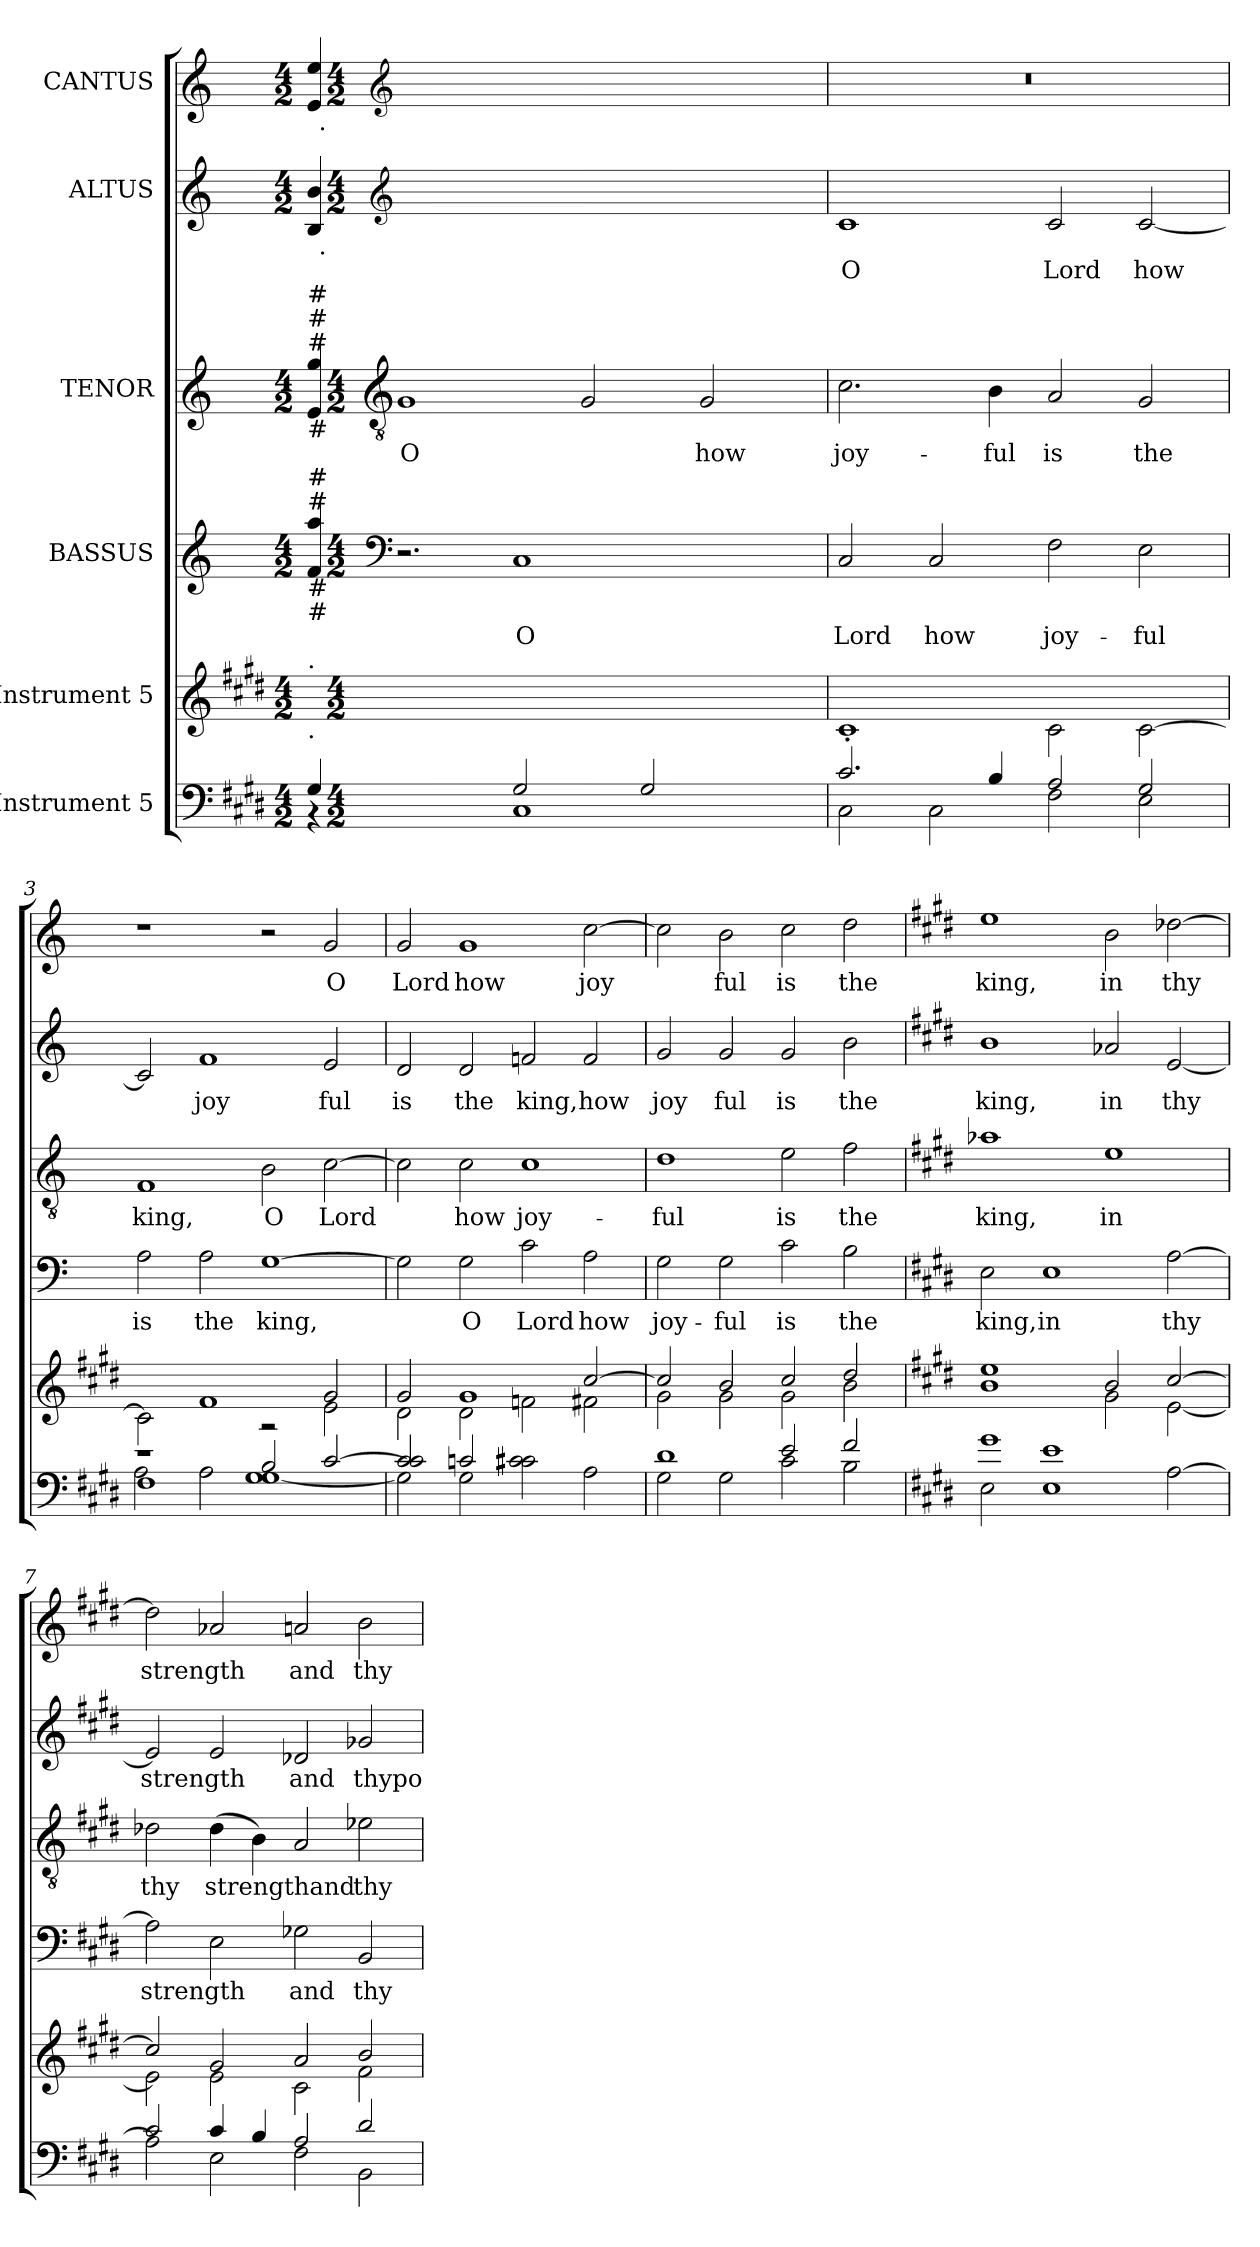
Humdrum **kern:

**kern	**kern	**kern	**text	**kern	**text	**kern	**text	**kern	**text
*part6	*part5	*part4	*part4	*part3	*part3	*part2	*part2	*part1	*part1
*staff6	*staff5	*staff4	*staff4	*staff3	*staff3	*staff2	*staff2	*staff1	*staff1
*I"Instrument 5	*I"Instrument 5	*I"BASSUS	*	*I"TENOR	*	*I"ALTUS	*	*I"CANTUS	*
!!LO:PB:g=z
*stria5	*stria5	*stria5	*	*stria5	*	*stria5	*	*stria5	*
*clefF4	*clefG2	*	*	*	*	*	*	*	*
*ITrd-3c-5	*ITrd-3c-5	*ITrd2c3	*	*ITrd2c3	*	*ITrd2c3	*	*ITrd2c3	*
*k[f#c#g#]	*k[f#c#g#]	*k[f#c#g#]	*	*k[f#c#g#]	*	*k[f#c#g#]	*	*k[f#c#g#]	*
*A:	*A:	*A:	*	*A:	*	*A:	*	*A:	*
*M4/2	*M4/2	*M4/2	*	*M4/2	*	*M4/2	*	*M4/2	*
*MM90	*MM90	*MM90	*	*MM90	*	*MM90	*	*MM90	*
=1	=1	=1	=1	=1	=1	=1	=1	=1	=1
*^	*	*	*	*	*	*	*	*	*
!	!	!	!	!	!	!	!	!	!LO:TX:a:t=#	!
!	!	!	!	!	!	!	!	!	!LO:TX:a:t=#	!
!	!	!	!	!	!	!	!	!	!LO:TX:b:t=#	!
!	!	!	!	!	!	!	!LO:TX:a:t=#	!	!	!
!	!	!	!	!	!	!	!LO:TX:a:t=#	!	!	!
!	!	!	!	!	!	!	!LO:TX:a:t=#	!	!	!
!	!	!	!	!	!	!	!LO:TX:b:t=#	!	!	!
!	!	!	!	!	!LO:TX:a:t=#	!	!	!	!	!
!	!	!	!	!	!LO:TX:a:t=#	!	!	!	!	!
!	!	!	!	!	!LO:TX:a:t=#	!	!	!	!	!
!	!	!	!	!	!LO:TX:b:t=#	!	!	!	!	!
!	!	!	!LO:TX:a:t=#	!	!	!	!	!	!	!
!	!	!	!LO:TX:a:t=#	!	!	!	!	!	!	!
!	!	!	!LO:TX:b:t=#	!	!	!	!	!	!	!
!	!	!	!LO:TX:b:t=#	!	!	!	!	!	!	!
!	!	!LO:TX:a:t=.	!	!	!	!	!	!	!	!
!	!	!LO:TX:b:t=.	!	!	!	!	!	!	!	!
!LO:N:vis=4	!LO:N:vis=4	!	!	!LO:LY:b:cj	!	!LO:LY:b:cj	!	!LO:LY:b:cj	!	!LO:LY:b:cj
*	*	*	*	*	*	*	*^	*	*^	*
1c#	1r	4ryy	4ff#/ 4d/	.	4ee/ 4c#/	.	4g#/ 4G#/	64ryy	.	4cc#/ 4c#/	64ryy	.
!	!	!	!	!	!	!	!	!	!	!	!LO:TX:b:t=.	!
!	!	!	!	!	!	!	!	!LO:TX:b:t=.	!	!	!	!
.	.	.	.	.	.	.	.	1ryy	.	.	1ryy	.
*	*	*	*clefF4	*	*clefGv2	*	*clefG2	*	*	*clefG2	*	*
*M4/2	*	*M4/2	*M4/2	*	*M4/2	*	*M4/2	*	*	*M4/2	*	*
!	!	!	!	!	!	!LO:LY:b:cj	!	!	!	!	!	!
.	.	0ryy	2.r	.	1E	O	0ryy	.	.	0ryy	.	.
!	!	!	!	!LO:LY:b:cj	!	!	!	!	!	!	!	!
2c#/	1F#	.	1AA	O	.	.	.	.	.	.	.	.
.	.	.	.	.	.	.	.	1ryy	.	.	1ryy	.
.	.	.	.	.	2E/	.	.	.	.	.	.	.
2c#/	.	.	.	.	.	.	.	.	.	.	.	.
!	!	!	!	!	!	!LO:LY:b:cj	!	!	!	!	!	!
.	.	.	.	.	2E/	how	.	.	.	.	.	.
4ryy	4ryy	.	4ryy	.	.	.	.	.	.	.	.	.
.	.	.	.	.	.	.	.	8...ryy	.	.	8...ryy	.
=2	=2	=2	=2	=2	=2	=2	=2	=2	=2	=2	=2	=2
!	!	!	!	!LO:LY:b:cj	!	!LO:LY:b:cj	!	!	!LO:LY:b:cj	!	!	!
*	*	*	*	*	*	*	*v	*v	*	*	*	*
*	*	*	*	*	*	*	*	*	*v	*v	*
2.f#/	2F#\	1f#'>	2AA/	Lord	2.A\	joy-	1A	O	0r	.
!	!	!	!	!LO:LY:b:cj	!	!	!	!	!	!
.	2F#\	.	2AA/	how	.	.	.	.	.	.
!	!	!	!	!	!	!LO:LY:b:cj	!	!	!	!
4e/	.	.	.	.	4G#\	-ful	.	.	.	.
!	!	!	!	!LO:LY:b:cj	!	!LO:LY:b:cj	!	!LO:LY:b:cj	!	!
2d/	2B\	2f#\	2D\	joy-	2F#/	is	2A/	Lord	.	.
!	!	!	!	!LO:LY:b:cj	!	!LO:LY:b:cj	!	!LO:LY:b:cj	!	!
2c#/	2A\	[<2f#\	2C#\	-ful	2E/	the	[<2A/	how	.	.
=3	=3	=3	=3	=3	=3	=3	=3	=3	=3	=3
*	*	*^	*	*	*	*	*	*	*	*
!	!	!	!	!	!LO:LY:b:cj	!	!LO:LY:b:cj	!	!LO:LY:b:cj	!	!
1B	2d\	2f#\]	1r	2F#\	is	1D	king,	2A/]	.	1r	.
!	!	!	!	!	!LO:LY:b:cj	!	!	!	!LO:LY:b:cj	!	!
.	2d\	1b	.	2F#\	the	.	.	1d	joy	.	.
!	!	!	!	!	!LO:LY:b:cj	!	!LO:LY:b:cj	!	!	!	!
2e/	1c# [<1c#	.	2r	[>1E	king,	2G#\	O	.	.	2r	.
!	!	!	!	!	!	!	!LO:LY:b:cj	!	!LO:LY:b:cj	!	!LO:LY:b:cj
[>2f#/	.	2cc#/	2a\	.	.	[>2A\	Lord	2c#/	ful	2e/	O
=4	=4	=4	=4	=4	=4	=4	=4	=4	=4	=4	=4
!	!	!	!	!	!LO:LY:b:cj	!	!LO:LY:b:cj	!	!LO:LY:b:cj	!	!LO:LY:b:cj
2f#/ 2f#/]	2c#\]	2cc#/	2g#\	2E\]	.	2A\]	.	2B/	is	2e/	Lord
!	!	!	!	!	!LO:LY:b:cj	!	!LO:LY:b:cj	!	!LO:LY:b:cj	!	!LO:LY:b:cj
2f/	2c#\	1cc#	2g#\	2E\	O	2A\	how	2B/	the	1e	how
!	!	!	!	!	!LO:LY:b:cj	!	!LO:LY:b:cj	!	!LO:LY:b:cj	!	!
1ryy	2f#\ 2f#\	.	2b-X\	2A\	Lord	1A	joy-	2dn/	king,	.	.
!	!	!	!	!	!LO:LY:b:cj	!	!	!	!LO:LY:b:cj	!	!LO:LY:b:cj
.	2d\	[>2ff#/	2b\	2F#\	how	.	.	2d/	how	[>2a\	joy
=5	=5	=5	=5	=5	=5	=5	=5	=5	=5	=5	=5
!	!	!	!	!	!LO:LY:b:cj	!	!LO:LY:b:cj	!	!LO:LY:b:cj	!	!LO:LY:b:cj
1g#	2c#\	2ff#/]	2cc#\	2E\	joy-	1B	-ful	2e/	joy	2a\]	.
!	!	!	!	!	!LO:LY:b:cj	!	!	!	!LO:LY:b:cj	!	!LO:LY:b:cj
.	2c#\	2ee/	2cc#\	2E\	-ful	.	.	2e/	ful	2g#\	ful
!	!	!	!	!	!LO:LY:b:cj	!	!LO:LY:b:cj	!	!LO:LY:b:cj	!	!LO:LY:b:cj
2a/	2f#\	2ff#/	2cc#\	2A\	is	2c#\	is	2e/	is	2a\	is
!	!	!	!	!	!LO:LY:b:cj	!	!LO:LY:b:cj	!	!LO:LY:b:cj	!	!LO:LY:b:cj
2b/	2e\	2gg#/	2ee\	2G#\	the	2d\	the	2g#\	the	2b\	the
!!LO:PB:g=z
=6	=6	=6	=6	=6	=6	=6	=6	=6	=6	=6	=6
*	*	*	*	*k[f#c#g#d#a#e#b#]	*	*k[f#c#g#d#a#e#b#]	*	*k[f#c#g#d#a#e#b#]	*	*k[f#c#g#d#a#e#b#]	*
*	*	*	*	*C#:	*	*C#:	*	*C#:	*	*C#:	*
!	!	!	!	!	!LO:LY:b:cj	!	!LO:LY:b:cj	!	!LO:LY:b:cj	!	!LO:LY:b:cj
1cc#	2A\	1ee	1aa	2C#\	king,	1f	king,	1g#	king,	1cc#	king,
!	!	!	!	!	!LO:LY:b:cj	!	!	!	!	!	!
.	1A 1a	.	.	1C#	in	.	.	.	.	.	.
!	!	!	!	!	!	!	!LO:LY:b:cj	!	!LO:LY:b:cj	!	!LO:LY:b:cj
1ryy	.	2ee/	2cc#\	.	.	1c#	in	2f/	in	2g#\	in
!	!	!	!	!	!LO:LY:b:cj	!	!	!	!LO:LY:b:cj	!	!LO:LY:b:cj
.	[<2d\	[>2ff#/	[<2a\	[>2F#\	thy	.	.	[<2c#/	thy	[>2b-\	thy
=7	=7	=7	=7	=7	=7	=7	=7	=7	=7	=7	=7
!	!	!	!	!	!LO:LY:b:cj	!	!LO:LY:b:cj	!	!LO:LY:b:cj	!	!LO:LY:b:cj
2f#/	2d\]	2ff#/]	2a\]	2F#\]	strength	2B-\	thy	2c#/]	strength	2b-\]	strength
!	!	!	!	!	!LO:LY:b:cj	!	!LO:LY:b:cj	!	!LO:LY:b:cj	!	!LO:LY:b:cj
4f#/	2A\	2cc#/	2a\	2C#\	.	(>4B-\	strengthand	2c#/	.	2f/	.
!	!	!	!	!	!	!	!LO:LY:b:cj	!	!	!	!
4e/	.	.	.	.	.	4G#\)	.	.	.	.	.
!	!	!	!	!	!LO:LY:b:cj	!	!LO:LY:b:cj	!	!LO:LY:b:cj	!	!LO:LY:b:cj
2d/	2B\	2dd/	2f#\	2E-\	and	2F#/	.	2B-/	and	2f#/	and
!	!	!	!	!	!LO:LY:b:cj	!	!LO:LY:b:cj	!	!LO:LY:b:cj	!	!LO:LY:b:cj
2g#/	2E\	2ee/	2b\	2GG#/	thy	2c\	thy	2e-/	thypo	2g#\	thy
*v	*v	*	*	*	*	*	*	*	*	*	*
*	*v	*v	*	*	*	*	*	*	*	*
=	=	=	=	=	=	=	=	=	=
*-	*-	*-	*-	*-	*-	*-	*-	*-	*-
